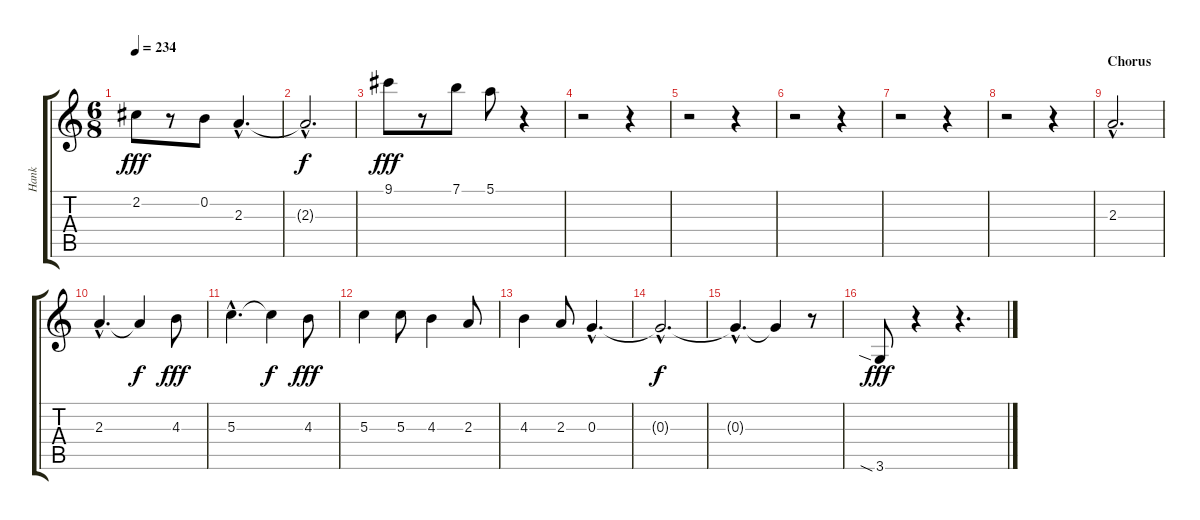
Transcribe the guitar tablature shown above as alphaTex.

\track ("Hank" "Hank") {instrument electricguitarjazz}
\staff {score tabs}
\tuning (E4 B3 G3 D3 A2 E2) {hide}
\ts (6 8)
\tempo 234
\clef g2
\ks c
2.2.8{dy fff} r.8 0.2.8 2.3{hac}.4{d} |
2.3{hac t}.2{d dy f} |
9.1.8{dy fff instrument electricguitarmuted} r.8 7.1.8 5.1.8 r.4 |
r.2 r.4 |
r.2 r.4 |
r.2 r.4 |
r.2 r.4 |
r.2 r.4 |
\section ("" "Chorus")
2.3{hac}.2{d instrument electricguitarjazz} |
2.3{hac}.4{d} 2.3{t}.4{dy f} 4.3.8{dy fff} |
5.3{hac}.4{d} 5.3{t}.4{dy f} 4.3.8{dy fff} |
5.3.4 5.3.8 4.3.4 2.3.8 |
4.3.4 2.3.8 0.3{hac}.4{d} |
0.3{hac t}.2{d dy f} |
0.3{hac t}.4{d} 0.3{t}.4 r.8 |
3.6{sia}.8{dy fff} r.4 r.4{d}
